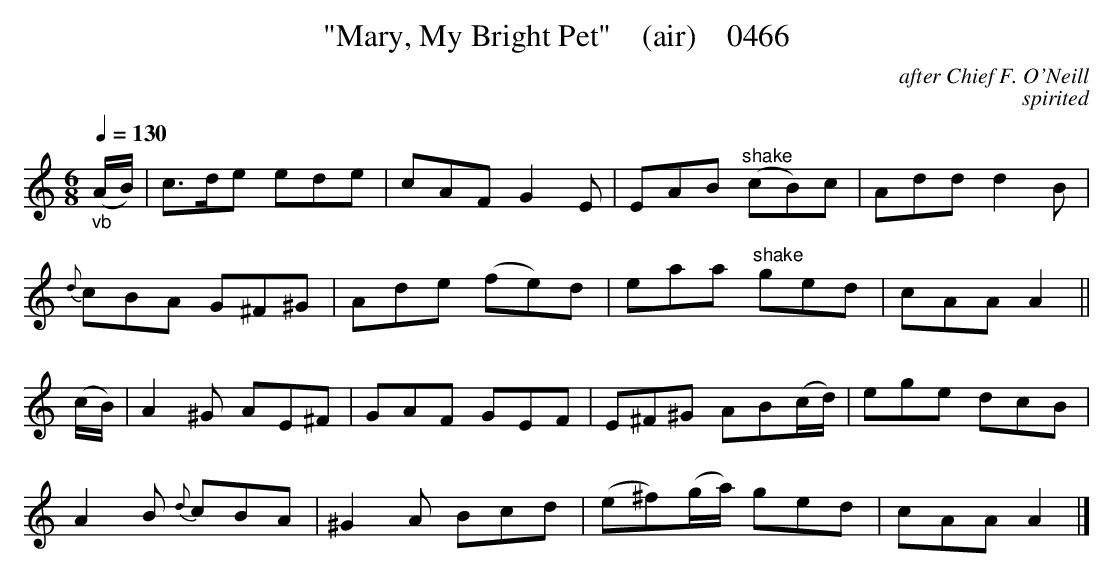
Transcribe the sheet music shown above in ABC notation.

X:1
T:"Mary, My Bright Pet"    (air)    0466
C:after Chief F. O'Neill
C:spirited
Q:1/4=130
M:6/8
L:1/8
K:C
"_vb"(A/2B/2)|c3/2d/2e ede|cAF G2E|EAB "^shake"(cB)c|Add d2B|
{d}cBA G^F^G|Ade (fe)d|eaa "^shake"ged|cAA A2||
(c/2B/2)|A2^G AE^F|GAF GEF|E^F^G AB(c/2d/2)|ege dcB|
A2B {d}cBA|^G2A Bcd|(e^f)(g/2a/2) ged|cAA A2|]
